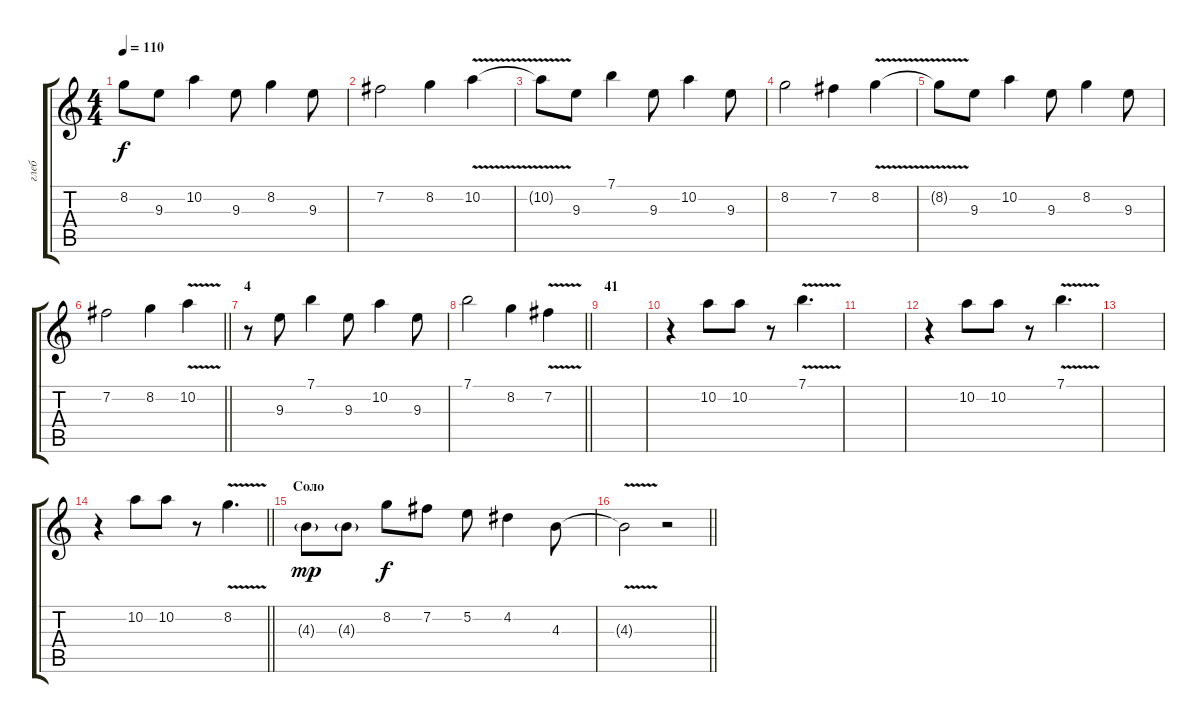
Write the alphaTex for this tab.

\track ("глеб" "глеб") {instrument distortionguitar}
\staff {score tabs}
\tuning (E4 B3 G3 D3 A2 E2) {hide}
\ts (4 4)
\tempo 110
\clef g2
\ks c
8.2{t}.8{dy f} 9.3.8 10.2.4 9.3.8 8.2.4 9.3.8 |
7.2.2 8.2.4 10.2{v}.4 |
10.2{t}.8 9.3.8 7.1.4 9.3.8 10.2.4 9.3.8 |
8.2.2 7.2.4 8.2{v}.4 |
8.2{t}.8 9.3.8 10.2.4 9.3.8 8.2.4 9.3.8 |
\barLineRight lightlight
7.2.2 8.2.4 10.2{v}.4 |
\section ("" "4")
r.8 9.3.8 7.1.4 9.3.8 10.2.4 9.3.8 |
\barLineRight lightlight
7.1.2 8.2.4 7.2{v}.4 |
\section ("" "41")
|
r.4 10.2.8 10.2.8 r.8 7.1{v}.4{d} |
|
r.4 10.2.8 10.2.8 r.8 7.1{v}.4{d} |
|
\barLineRight lightlight
r.4 10.2.8 10.2.8 r.8 8.2{v}.4{d} |
\section ("" "Соло")
4.3{g}.8{dy mp} 4.3{g}.8 8.2.8{dy f} 7.2.8 5.2.8 4.2.4 4.3.8 |
\barLineRight lightlight
4.3{v t}.2 r.2
